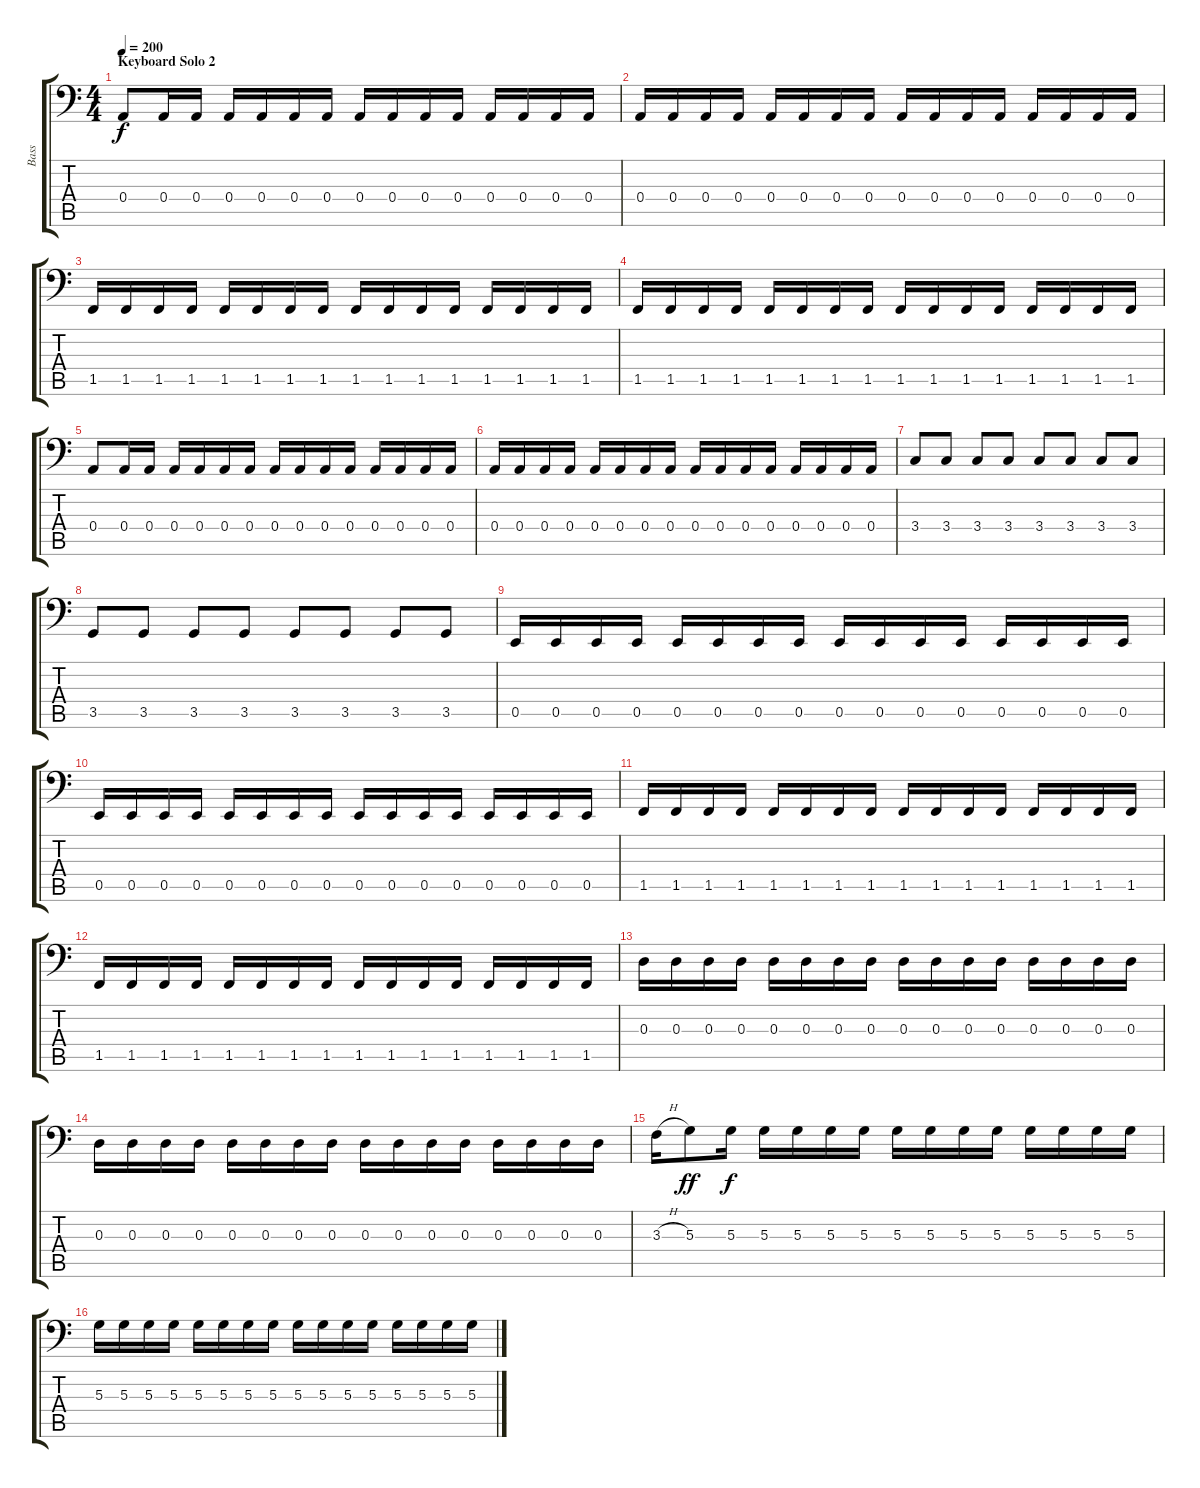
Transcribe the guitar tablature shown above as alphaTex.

\track ("Bass" "Bass") {instrument electricbassfinger}
\staff {score tabs}
\tuning (C3 G2 D2 A1 E1 B0) {hide}
\ts (4 4)
\section ("" "Keyboard Solo 2")
\tempo 200
\clef f4
\ks c
0.4.8{dy f} 0.4.16 0.4.16 0.4.16 0.4.16 0.4.16 0.4.16 0.4.16 0.4.16 0.4.16 0.4.16 0.4.16 0.4.16 0.4.16 0.4.16 |
0.4.16 0.4.16 0.4.16 0.4.16 0.4.16 0.4.16 0.4.16 0.4.16 0.4.16 0.4.16 0.4.16 0.4.16 0.4.16 0.4.16 0.4.16 0.4.16 |
1.5.16 1.5.16 1.5.16 1.5.16 1.5.16 1.5.16 1.5.16 1.5.16 1.5.16 1.5.16 1.5.16 1.5.16 1.5.16 1.5.16 1.5.16 1.5.16 |
1.5.16 1.5.16 1.5.16 1.5.16 1.5.16 1.5.16 1.5.16 1.5.16 1.5.16 1.5.16 1.5.16 1.5.16 1.5.16 1.5.16 1.5.16 1.5.16 |
0.4.8 0.4.16 0.4.16 0.4.16 0.4.16 0.4.16 0.4.16 0.4.16 0.4.16 0.4.16 0.4.16 0.4.16 0.4.16 0.4.16 0.4.16 |
0.4.16 0.4.16 0.4.16 0.4.16 0.4.16 0.4.16 0.4.16 0.4.16 0.4.16 0.4.16 0.4.16 0.4.16 0.4.16 0.4.16 0.4.16 0.4.16 |
3.4.8 3.4.8 3.4.8 3.4.8 3.4.8 3.4.8 3.4.8 3.4.8 |
3.5.8 3.5.8 3.5.8 3.5.8 3.5.8 3.5.8 3.5.8 3.5.8 |
0.5.16 0.5.16 0.5.16 0.5.16 0.5.16 0.5.16 0.5.16 0.5.16 0.5.16 0.5.16 0.5.16 0.5.16 0.5.16 0.5.16 0.5.16 0.5.16 |
0.5.16 0.5.16 0.5.16 0.5.16 0.5.16 0.5.16 0.5.16 0.5.16 0.5.16 0.5.16 0.5.16 0.5.16 0.5.16 0.5.16 0.5.16 0.5.16 |
1.5.16 1.5.16 1.5.16 1.5.16 1.5.16 1.5.16 1.5.16 1.5.16 1.5.16 1.5.16 1.5.16 1.5.16 1.5.16 1.5.16 1.5.16 1.5.16 |
1.5.16 1.5.16 1.5.16 1.5.16 1.5.16 1.5.16 1.5.16 1.5.16 1.5.16 1.5.16 1.5.16 1.5.16 1.5.16 1.5.16 1.5.16 1.5.16 |
0.3.16 0.3.16 0.3.16 0.3.16 0.3.16 0.3.16 0.3.16 0.3.16 0.3.16 0.3.16 0.3.16 0.3.16 0.3.16 0.3.16 0.3.16 0.3.16 |
0.3.16 0.3.16 0.3.16 0.3.16 0.3.16 0.3.16 0.3.16 0.3.16 0.3.16 0.3.16 0.3.16 0.3.16 0.3.16 0.3.16 0.3.16 0.3.16 |
3.3{h}.16 5.3.8{dy ff} 5.3.16{dy f} 5.3.16 5.3.16 5.3.16 5.3.16 5.3.16 5.3.16 5.3.16 5.3.16 5.3.16 5.3.16 5.3.16 5.3.16 |
5.3.16 5.3.16 5.3.16 5.3.16 5.3.16 5.3.16 5.3.16 5.3.16 5.3.16 5.3.16 5.3.16 5.3.16 5.3.16 5.3.16 5.3.16 5.3.16
